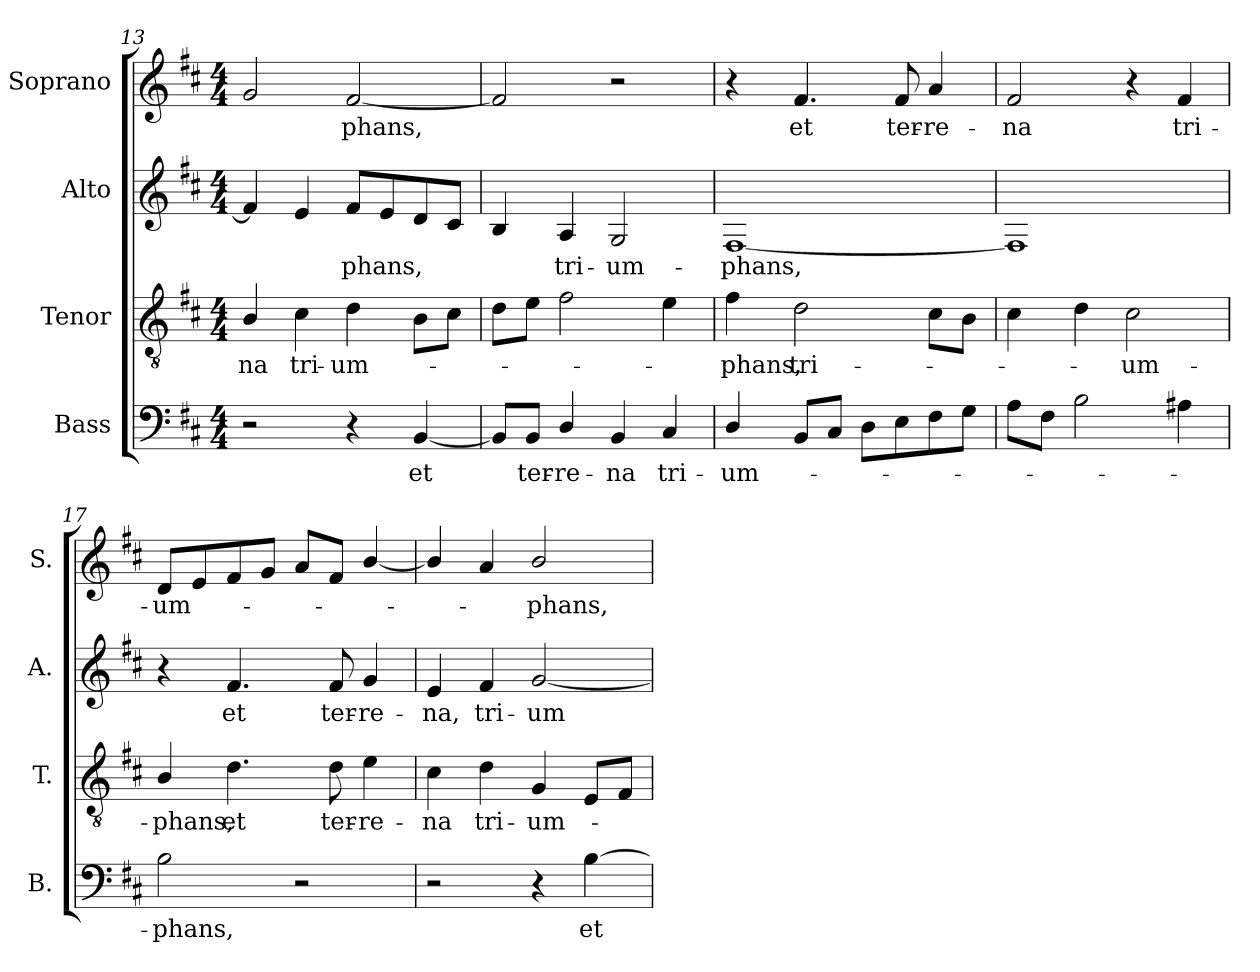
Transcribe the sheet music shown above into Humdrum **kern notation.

**kern	**text	**kern	**text	**kern	**text	**kern	**text
*part4	*part4	*part3	*part3	*part2	*part2	*part1	*part1
*staff4	*staff4	*staff3	*staff3	*staff2	*staff2	*staff1	*staff1
*I"Bass	*	*I"Tenor	*	*I"Alto	*	*I"Soprano	*
*I'B.	*	*I'T.	*	*I'A.	*	*I'S.	*
*clefF4	*	*clefGv2	*	*clefG2	*	*clefG2	*
*	*	*ITrd7c12	*	*	*	*	*
*k[f#c#]	*	*k[f#c#]	*	*k[f#c#]	*	*k[f#c#]	*
*D:	*	*D:	*	*D:	*	*D:	*
*M4/4	*	*M4/4	*	*M4/4	*	*M4/4	*
=13	=13	=13	=13	=13	=13	=13	=13
!	!	!	!LO:LY:b:color=#000000	!	!	!	!
2r	.	4BBi/	-na	4f#i/]	.	2gi/	.
!	!	!	!LO:LY:b:color=#000000	!	!	!	!
.	.	4C#i\	tri-	4ei/	.	.	.
!	!	!	!LO:LY:b:color=#000000	!	!	!	!
!	!	!	!	!	!LO:LY:b:color=#000000	!	!
!	!	!	!	!	!	!	!LO:LY:b:color=#000000
4r	.	4Di\	-um-	8f#i/L	-phans,	[2f#i/	-phans,
.	.	.	.	8ei/	.	.	.
!	!LO:LY:b:color=#000000	!	!	!	!	!	!
[4BBi/	et	8BBi\L	.	8di/	.	.	.
.	.	8C#i\J	.	8c#i/J	.	.	.
=14	=14	=14	=14	=14	=14	=14	=14
8BBi/L]	.	8Di\L	.	4Bi/	.	2f#i/]	.
!	!LO:LY:b:color=#000000	!	!	!	!	!	!
8BBi/J	ter-	8Ei\J	.	.	.	.	.
!	!LO:LY:b:color=#000000	!	!	!	!	!	!
!	!	!	!	!	!LO:LY:b:color=#000000	!	!
4Di/	-re-	2F#i\	.	4Ai/	tri-	.	.
!	!LO:LY:b:color=#000000	!	!	!	!	!	!
!	!	!	!	!	!LO:LY:b:color=#000000	!	!
4BBi/	-na	.	.	2Gi/	-um-	2r	.
!	!LO:LY:b:color=#000000	!	!	!	!	!	!
4C#i/	tri-	4Ei\	.	.	.	.	.
=15	=15	=15	=15	=15	=15	=15	=15
!	!LO:LY:b:color=#000000	!	!	!	!	!	!
!	!	!	!LO:LY:b:color=#000000	!	!	!	!
!	!	!	!	!	!LO:LY:b:color=#000000	!	!
4Di/	-um-	4F#i\	-phans,	[1F#i	-phans,	4r	.
!	!	!	!LO:LY:b:color=#000000	!	!	!	!
!	!	!	!	!	!	!	!LO:LY:b:color=#000000
8BBi/L	.	2Di\	tri-	.	.	4.f#i/	et
8C#i/J	.	.	.	.	.	.	.
8Di\L	.	.	.	.	.	.	.
!	!	!	!	!	!	!	!LO:LY:b:color=#000000
8Ei\	.	.	.	.	.	8f#i/	ter-
!	!	!	!	!	!	!	!LO:LY:b:color=#000000
8F#i\	.	8C#i\L	.	.	.	4ai/	-re-
8Gi\J	.	8BBi\J	.	.	.	.	.
=16	=16	=16	=16	=16	=16	=16	=16
!	!	!	!	!	!	!	!LO:LY:b:color=#000000
8Ai\L	.	4C#i\	.	1F#i]	.	2f#i/	-na
8F#i\J	.	.	.	.	.	.	.
2Bi\	.	4Di\	.	.	.	.	.
!	!	!	!LO:LY:b:color=#000000	!	!	!	!
.	.	2C#i\	-um-	.	.	4r	.
!	!	!	!	!	!	!	!LO:LY:b:color=#000000
4A#Xi\	.	.	.	.	.	4f#i/	tri-
!!LO:PB:g=z
=17	=17	=17	=17	=17	=17	=17	=17
!	!LO:LY:b:color=#000000	!	!	!	!	!	!
!	!	!	!LO:LY:b:color=#000000	!	!	!	!
!	!	!	!	!	!	!	!LO:LY:b:color=#000000
2Bi\	-phans,	4BBi/	-phans,	4r	.	8di/L	-um-
.	.	.	.	.	.	8ei/	.
!	!	!	!LO:LY:b:color=#000000	!	!	!	!
!	!	!	!	!	!LO:LY:b:color=#000000	!	!
.	.	4.Di\	et	4.f#i/	et	8f#i/	.
.	.	.	.	.	.	8gi/J	.
2r	.	.	.	.	.	8ai/L	.
!	!	!	!LO:LY:b:color=#000000	!	!	!	!
!	!	!	!	!	!LO:LY:b:color=#000000	!	!
.	.	8Di\	ter-	8f#i/	ter-	8f#i/J	.
!	!	!	!LO:LY:b:color=#000000	!	!	!	!
!	!	!	!	!	!LO:LY:b:color=#000000	!	!
.	.	4Ei\	-re-	4gi/	-re-	[4bi/	.
=18	=18	=18	=18	=18	=18	=18	=18
!	!	!	!LO:LY:b:color=#000000	!	!	!	!
!	!	!	!	!	!LO:LY:b:color=#000000	!	!
2r	.	4C#i\	-na	4ei/	-na,	4bi/]	.
!	!	!	!LO:LY:b:color=#000000	!	!	!	!
!	!	!	!	!	!LO:LY:b:color=#000000	!	!
.	.	4Di\	tri-	4f#i/	tri-	4ai/	.
!	!	!	!LO:LY:b:color=#000000	!	!	!	!
!	!	!	!	!	!LO:LY:b:color=#000000	!	!
!	!	!	!	!	!	!	!LO:LY:b:color=#000000
4r	.	4GGi/	-um-	[2gi/	-um-	2bi/	-phans,
!	!LO:LY:b:color=#000000	!	!	!	!	!	!
[4Bi\	et	8EEi/L	.	.	.	.	.
.	.	8FF#i/J	.	.	.	.	.
=	=	=	=	=	=	=	=
*-	*-	*-	*-	*-	*-	*-	*-
